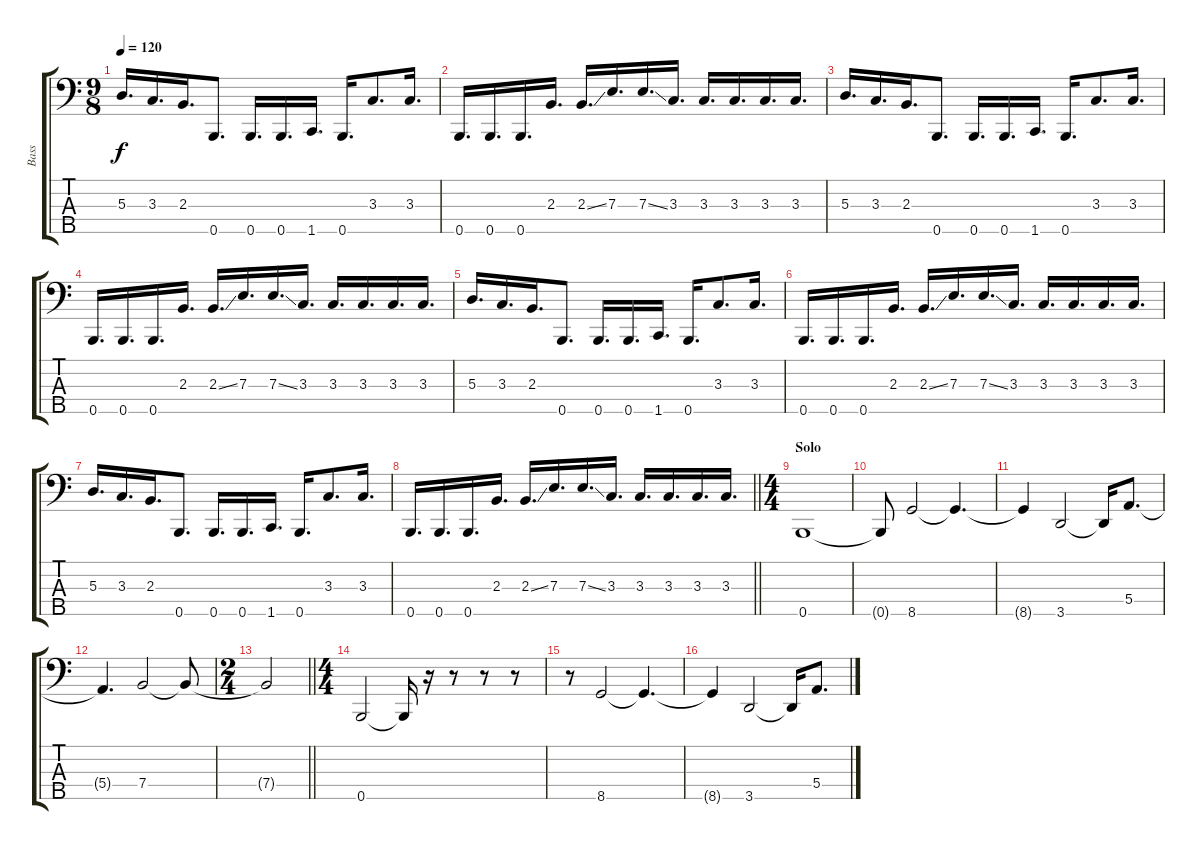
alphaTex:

\track ("Bass" "Bass") {instrument electricbassfinger}
\staff {score tabs}
\tuning (G2 D2 A1 E1 B0) {hide}
\ts (9 8)
\section ("" "")
\tempo 120
\clef f4
\ks c
5.3.16{d dy f} 3.3.16{d} 2.3.16{d} 0.5.8{d} 0.5.16{d} 0.5.16{d} 1.5.16{d} 0.5.16{d} 3.3.8{d} 3.3.16{d} |
0.5.16{d} 0.5.16{d} 0.5.16{d} 2.3.16{d} 2.3{ss}.16{d} 7.3.16{d} 7.3{ss}.16{d} 3.3.16{d} 3.3.16{d} 3.3.16{d} 3.3.16{d} 3.3.16{d} |
5.3.16{d} 3.3.16{d} 2.3.16{d} 0.5.8{d} 0.5.16{d} 0.5.16{d} 1.5.16{d} 0.5.16{d} 3.3.8{d} 3.3.16{d} |
0.5.16{d} 0.5.16{d} 0.5.16{d} 2.3.16{d} 2.3{ss}.16{d} 7.3.16{d} 7.3{ss}.16{d} 3.3.16{d} 3.3.16{d} 3.3.16{d} 3.3.16{d} 3.3.16{d} |
5.3.16{d} 3.3.16{d} 2.3.16{d} 0.5.8{d} 0.5.16{d} 0.5.16{d} 1.5.16{d} 0.5.16{d} 3.3.8{d} 3.3.16{d} |
0.5.16{d} 0.5.16{d} 0.5.16{d} 2.3.16{d} 2.3{ss}.16{d} 7.3.16{d} 7.3{ss}.16{d} 3.3.16{d} 3.3.16{d} 3.3.16{d} 3.3.16{d} 3.3.16{d} |
5.3.16{d} 3.3.16{d} 2.3.16{d} 0.5.8{d} 0.5.16{d} 0.5.16{d} 1.5.16{d} 0.5.16{d} 3.3.8{d} 3.3.16{d} |
\barLineRight lightlight
0.5.16{d} 0.5.16{d} 0.5.16{d} 2.3.16{d} 2.3{ss}.16{d} 7.3.16{d} 7.3{ss}.16{d} 3.3.16{d} 3.3.16{d} 3.3.16{d} 3.3.16{d} 3.3.16{d} |
\ts (4 4)
\section ("" "Solo")
0.5.1 |
0.5{t}.8 8.5.2 8.5{t}.4{d} |
8.5{t}.4 3.5.2 3.5{t}.16 5.4.8{d} |
5.4{t}.4{d} 7.4.2 7.4{t}.8 |
\ts (2 4)
\barLineRight lightlight
7.4{t}.2 |
\ts (4 4)
0.5.2 0.5{t}.16 r.16 r.8 r.8 r.8 |
r.8 8.5.2 8.5{t}.4{d} |
8.5{t}.4 3.5.2 3.5{t}.16 5.4.8{d}
